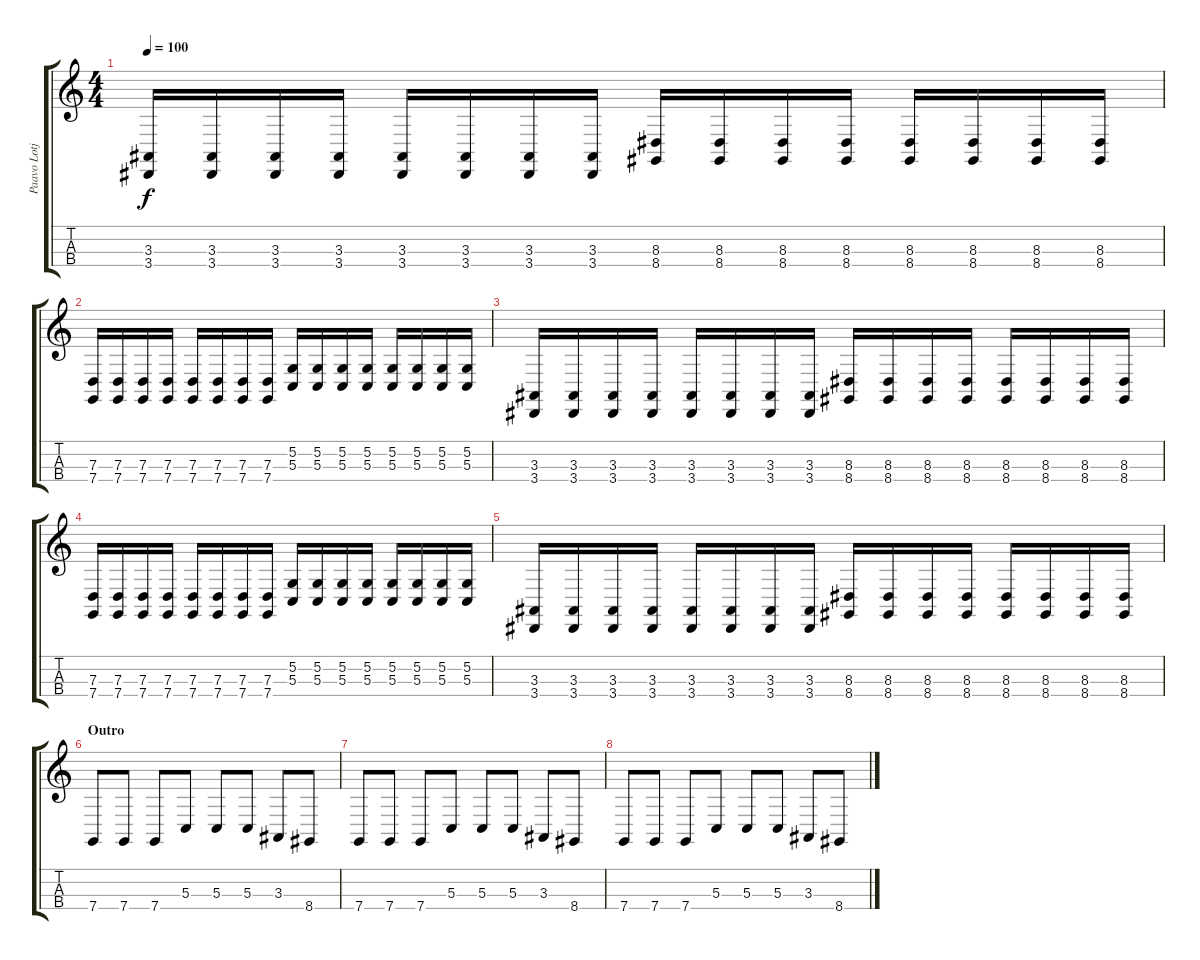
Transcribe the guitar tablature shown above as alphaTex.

\track ("Paavo Lotjonen" "Paavo Lotj") {instrument cello}
\staff {score tabs}
\tuning (G3 D3 G2 C2) {hide}
\ts (4 4)
\tempo 100
\clef g2
\ks c
(3.3 3.4).16{dy f} (3.3 3.4).16 (3.3 3.4).16 (3.3 3.4).16 (3.3 3.4).16 (3.3 3.4).16 (3.3 3.4).16 (3.3 3.4).16 (8.3 8.4).16 (8.3 8.4).16 (8.3 8.4).16 (8.3 8.4).16 (8.3 8.4).16 (8.3 8.4).16 (8.3 8.4).16 (8.3 8.4).16 |
(7.3 7.4).16 (7.3 7.4).16 (7.3 7.4).16 (7.3 7.4).16 (7.3 7.4).16 (7.3 7.4).16 (7.3 7.4).16 (7.3 7.4).16 (5.2 5.3).16 (5.2 5.3).16 (5.2 5.3).16 (5.2 5.3).16 (5.2 5.3).16 (5.2 5.3).16 (5.2 5.3).16 (5.2 5.3).16 |
(3.3 3.4).16 (3.3 3.4).16 (3.3 3.4).16 (3.3 3.4).16 (3.3 3.4).16 (3.3 3.4).16 (3.3 3.4).16 (3.3 3.4).16 (8.3 8.4).16 (8.3 8.4).16 (8.3 8.4).16 (8.3 8.4).16 (8.3 8.4).16 (8.3 8.4).16 (8.3 8.4).16 (8.3 8.4).16 |
(7.3 7.4).16 (7.3 7.4).16 (7.3 7.4).16 (7.3 7.4).16 (7.3 7.4).16 (7.3 7.4).16 (7.3 7.4).16 (7.3 7.4).16 (5.2 5.3).16 (5.2 5.3).16 (5.2 5.3).16 (5.2 5.3).16 (5.2 5.3).16 (5.2 5.3).16 (5.2 5.3).16 (5.2 5.3).16 |
(3.3 3.4).16 (3.3 3.4).16 (3.3 3.4).16 (3.3 3.4).16 (3.3 3.4).16 (3.3 3.4).16 (3.3 3.4).16 (3.3 3.4).16 (8.3 8.4).16 (8.3 8.4).16 (8.3 8.4).16 (8.3 8.4).16 (8.3 8.4).16 (8.3 8.4).16 (8.3 8.4).16 (8.3 8.4).16 |
\section ("" "Outro")
7.4.8 7.4.8 7.4.8 5.3.8 5.3.8 5.3.8 3.3.8 8.4.8 |
7.4.8 7.4.8 7.4.8 5.3.8 5.3.8 5.3.8 3.3.8 8.4.8 |
7.4.8 7.4.8 7.4.8 5.3.8 5.3.8 5.3.8 3.3.8 8.4.8
